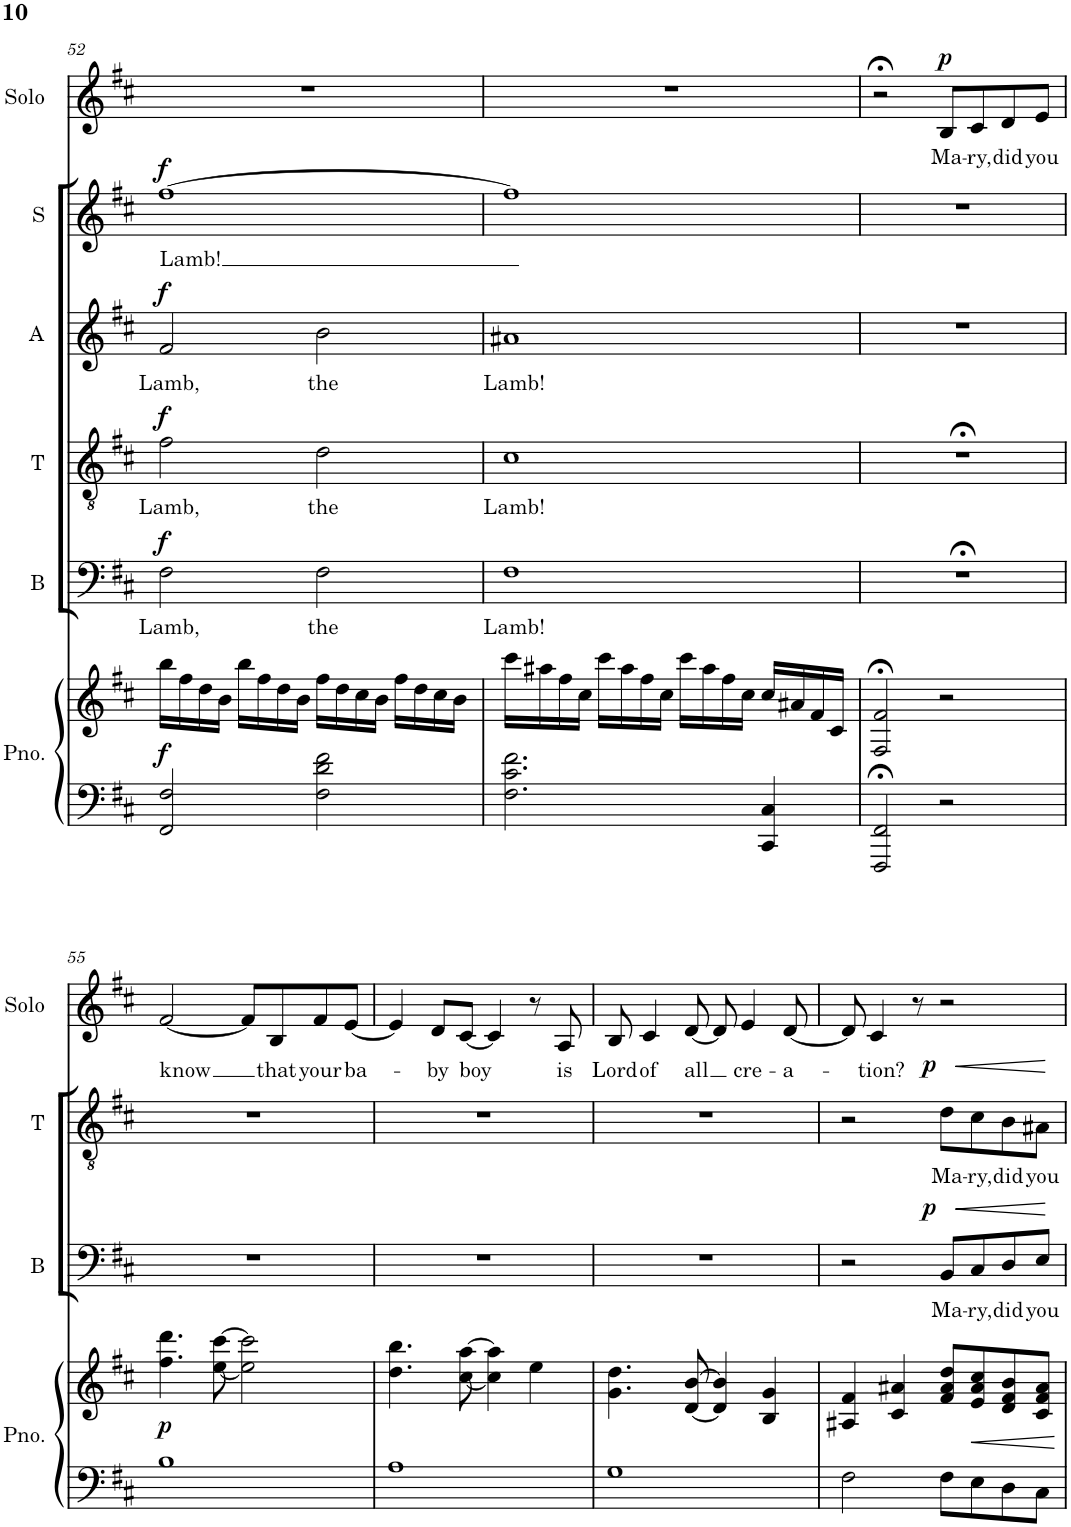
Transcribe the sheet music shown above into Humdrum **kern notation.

**kern	**kern	**dynam	**kern	**text	**dynam	**kern	**text	**dynam	**kern	**text	**dynam	**kern	**text	**dynam	**kern	**text	**dynam
*part6	*part6	*part6	*part5	*part5	*part5	*part4	*part4	*part4	*part3	*part3	*part3	*part2	*part2	*part2	*part1	*part1	*part1
*staff7	*staff6	*staff6/7	*staff5	*staff5	*staff5	*staff4	*staff4	*staff4	*staff3	*staff3	*staff3	*staff2	*staff2	*staff2	*staff1	*staff1	*staff1
*I"Piano	*	*	*I"Bas	*	*	*I"Tenor	*	*	*I"Alt	*	*	*I"Sopraan	*	*	*I"Solo	*	*
*I'Pno.	*	*	*I'B	*	*	*I'T	*	*	*I'A	*	*	*I'S	*	*	*I'Solo	*	*
!!LO:PB:g=z
*clefF4	*clefG2	*	*clefF4	*	*	*clefGv2	*	*	*clefG2	*	*	*clefG2	*	*	*clefG2	*	*
*k[f#c#]	*k[f#c#]	*	*k[f#c#]	*	*	*k[f#c#]	*	*	*k[f#c#]	*	*	*k[f#c#]	*	*	*k[f#c#]	*	*
*M4/4	*M4/4	*	*M4/4	*	*	*M4/4	*	*	*M4/4	*	*	*M4/4	*	*	*M4/4	*	*
=52	=52	=52	=52	=52	=52	=52	=52	=52	=52	=52	=52	=52	=52	=52	=52	=52	=52
!	!	!LO:DY:b	!	!LO:LY:b	!LO:DY:a	!	!LO:LY:b	!LO:DY:a	!	!LO:LY:b	!LO:DY:a	!	!LO:LY:b	!LO:DY:a	!	!	!
2FF#/ 2F#/	16bb\LL	f	2F#\	Lamb,	f	2f#\	Lamb,	f	2f#/	Lamb,	f	[1ff#	Lamb!	f	1r	.	.
.	16ff#\	.	.	.	.	.	.	.	.	.	.	.	.	.	.	.	.
.	16dd\	.	.	.	.	.	.	.	.	.	.	.	.	.	.	.	.
.	16b\JJ	.	.	.	.	.	.	.	.	.	.	.	.	.	.	.	.
.	16bb\LL	.	.	.	.	.	.	.	.	.	.	.	.	.	.	.	.
.	16ff#\	.	.	.	.	.	.	.	.	.	.	.	.	.	.	.	.
.	16dd\	.	.	.	.	.	.	.	.	.	.	.	.	.	.	.	.
.	16b\JJ	.	.	.	.	.	.	.	.	.	.	.	.	.	.	.	.
!	!	!	!	!LO:LY:b	!	!	!LO:LY:b	!	!	!LO:LY:b	!	!	!	!	!	!	!
2F#\ 2d\ 2f#\	16ff#\LL	.	2F#\	the	.	2d\	the	.	2b\	the	.	.	.	.	.	.	.
.	16dd\	.	.	.	.	.	.	.	.	.	.	.	.	.	.	.	.
.	16cc#\	.	.	.	.	.	.	.	.	.	.	.	.	.	.	.	.
.	16b\JJ	.	.	.	.	.	.	.	.	.	.	.	.	.	.	.	.
.	16ff#\LL	.	.	.	.	.	.	.	.	.	.	.	.	.	.	.	.
.	16dd\	.	.	.	.	.	.	.	.	.	.	.	.	.	.	.	.
.	16cc#\	.	.	.	.	.	.	.	.	.	.	.	.	.	.	.	.
.	16b\JJ	.	.	.	.	.	.	.	.	.	.	.	.	.	.	.	.
=53	=53	=53	=53	=53	=53	=53	=53	=53	=53	=53	=53	=53	=53	=53	=53	=53	=53
!	!	!	!	!LO:LY:b	!	!	!LO:LY:b	!	!	!LO:LY:b	!	!	!	!	!	!	!
2.F#\ 2.c#\ 2.f#\	16ccc#\LL	.	1F#	Lamb!	.	1c#	Lamb!	.	1a#X	Lamb!	.	1ff#]	.	.	1r	.	.
.	16aa#X\	.	.	.	.	.	.	.	.	.	.	.	.	.	.	.	.
.	16ff#\	.	.	.	.	.	.	.	.	.	.	.	.	.	.	.	.
.	16cc#\JJ	.	.	.	.	.	.	.	.	.	.	.	.	.	.	.	.
.	16ccc#\LL	.	.	.	.	.	.	.	.	.	.	.	.	.	.	.	.
.	16aa#\	.	.	.	.	.	.	.	.	.	.	.	.	.	.	.	.
.	16ff#\	.	.	.	.	.	.	.	.	.	.	.	.	.	.	.	.
.	16cc#\JJ	.	.	.	.	.	.	.	.	.	.	.	.	.	.	.	.
.	16ccc#\LL	.	.	.	.	.	.	.	.	.	.	.	.	.	.	.	.
.	16aa#\	.	.	.	.	.	.	.	.	.	.	.	.	.	.	.	.
.	16ff#\	.	.	.	.	.	.	.	.	.	.	.	.	.	.	.	.
.	16cc#\JJ	.	.	.	.	.	.	.	.	.	.	.	.	.	.	.	.
4CC#/ 4C#/	16cc#/LL	.	.	.	.	.	.	.	.	.	.	.	.	.	.	.	.
.	16a#X/	.	.	.	.	.	.	.	.	.	.	.	.	.	.	.	.
.	16f#/	.	.	.	.	.	.	.	.	.	.	.	.	.	.	.	.
.	16c#/JJ	.	.	.	.	.	.	.	.	.	.	.	.	.	.	.	.
=54	=54	=54	=54	=54	=54	=54	=54	=54	=54	=54	=54	=54	=54	=54	=54	=54	=54
2FFF#/;< 2FF#/;<	2F#/;< 2f#/;<	.	1r;<	.	.	1r;<	.	.	1r	.	.	1r	.	.	2r;<	.	.
!	!	!	!	!	!	!	!	!	!	!	!	!	!	!	!	!LO:LY:b	!LO:DY:a
2r	2r	.	.	.	.	.	.	.	.	.	.	.	.	.	8B/L	Ma-	p
!	!	!	!	!	!	!	!	!	!	!	!	!	!	!	!	!LO:LY:b	!
.	.	.	.	.	.	.	.	.	.	.	.	.	.	.	8c#/	-ry,	.
!	!	!	!	!	!	!	!	!	!	!	!	!	!	!	!	!LO:LY:b	!
.	.	.	.	.	.	.	.	.	.	.	.	.	.	.	8d/	did	.
!	!	!	!	!	!	!	!	!	!	!	!	!	!	!	!	!LO:LY:b	!
.	.	.	.	.	.	.	.	.	.	.	.	.	.	.	8e/J	you	.
!!LO:LB:g=z
=55	=55	=55	=55	=55	=55	=55	=55	=55	=55	=55	=55	=55	=55	=55	=55	=55	=55
!	!	!LO:DY:b	!	!	!	!	!	!	!	!	!	!	!	!	!	!LO:LY:b	!
1B	4.ff#\ 4.ddd\	p	1r	.	.	1r	.	.	1r	.	.	1r	.	.	[2f#/	know	.
.	[8ee\ [8ccc#\	.	.	.	.	.	.	.	.	.	.	.	.	.	.	.	.
.	2ee\] 2ccc#\]	.	.	.	.	.	.	.	.	.	.	.	.	.	8f#/L]	.	.
!	!	!	!	!	!	!	!	!	!	!	!	!	!	!	!	!LO:LY:b	!
.	.	.	.	.	.	.	.	.	.	.	.	.	.	.	8B/	that	.
!	!	!	!	!	!	!	!	!	!	!	!	!	!	!	!	!LO:LY:b	!
.	.	.	.	.	.	.	.	.	.	.	.	.	.	.	8f#/	your	.
!	!	!	!	!	!	!	!	!	!	!	!	!	!	!	!	!LO:LY:b	!
.	.	.	.	.	.	.	.	.	.	.	.	.	.	.	[8e/J	ba-	.
=56	=56	=56	=56	=56	=56	=56	=56	=56	=56	=56	=56	=56	=56	=56	=56	=56	=56
1A	4.dd\ 4.bb\	.	1r	.	.	1r	.	.	1r	.	.	1r	.	.	4e/]	.	.
!	!	!	!	!	!	!	!	!	!	!	!	!	!	!	!	!LO:LY:b	!
.	.	.	.	.	.	.	.	.	.	.	.	.	.	.	8d/L	-by	.
!	!	!	!	!	!	!	!	!	!	!	!	!	!	!	!	!LO:LY:b	!
.	[8cc#\ [8aa\	.	.	.	.	.	.	.	.	.	.	.	.	.	[8c#/J	boy	.
.	4cc#\] 4aa\]	.	.	.	.	.	.	.	.	.	.	.	.	.	4c#/]	.	.
.	4ee\	.	.	.	.	.	.	.	.	.	.	.	.	.	8r	.	.
!	!	!	!	!	!	!	!	!	!	!	!	!	!	!	!	!LO:LY:b	!
.	.	.	.	.	.	.	.	.	.	.	.	.	.	.	8A/	is	.
=57	=57	=57	=57	=57	=57	=57	=57	=57	=57	=57	=57	=57	=57	=57	=57	=57	=57
!	!	!	!	!	!	!	!	!	!	!	!	!	!	!	!	!LO:LY:b	!
1G	4.g\ 4.dd\	.	1r	.	.	1r	.	.	1r	.	.	1r	.	.	8B/	Lord	.
!	!	!	!	!	!	!	!	!	!	!	!	!	!	!	!	!LO:LY:b	!
.	.	.	.	.	.	.	.	.	.	.	.	.	.	.	4c#/	of	.
!	!	!	!	!	!	!	!	!	!	!	!	!	!	!	!	!LO:LY:b	!
.	[8d/ [8b/	.	.	.	.	.	.	.	.	.	.	.	.	.	[8d/	all	.
.	4d/] 4b/]	.	.	.	.	.	.	.	.	.	.	.	.	.	8d/]	.	.
!	!	!	!	!	!	!	!	!	!	!	!	!	!	!	!	!LO:LY:b	!
.	.	.	.	.	.	.	.	.	.	.	.	.	.	.	4e/	cre-	.
.	4B/ 4g/	.	.	.	.	.	.	.	.	.	.	.	.	.	.	.	.
!	!	!	!	!	!	!	!	!	!	!	!	!	!	!	!	!LO:LY:b	!
.	.	.	.	.	.	.	.	.	.	.	.	.	.	.	[8d/	-a-	.
=58	=58	=58	=58	=58	=58	=58	=58	=58	=58	=58	=58	=58	=58	=58	=58	=58	=58
2F#\	4A#X/ 4f#/	.	2r	.	.	2r	.	.	1r	.	.	1r	.	.	8d/]	.	.
!	!	!	!	!	!	!	!	!	!	!	!	!	!	!	!	!LO:LY:b	!
.	.	.	.	.	.	.	.	.	.	.	.	.	.	.	4c#/	-tion?	.
.	4c#/ 4a#X/	.	.	.	.	.	.	.	.	.	.	.	.	.	.	.	.
.	.	.	.	.	.	.	.	.	.	.	.	.	.	.	8r	.	.
!	!	!	!	!LO:LY:b	!LO:DY:a	!	!LO:LY:b	!LO:DY:a	!	!	!	!	!	!	!	!	!
8F#\L	8f#/ 8a#/ 8dd/L	.	8BB/L	Ma-	p	8d\L	Ma-	p	.	.	.	.	.	.	2r	.	.
!	!	!	!	!LO:LY:b	!	!	!LO:LY:b	!	!	!	!	!	!	!	!	!	!
8E\	8e/ 8a#/ 8cc#/	.	8C#/	-ry,	.	8c#\	-ry,	.	.	.	.	.	.	.	.	.	.
!	!	!	!	!LO:LY:b	!	!	!LO:LY:b	!	!	!	!	!	!	!	!	!	!
8D\	8d/ 8f#/ 8b/	.	8D/	did	.	8B\	did	.	.	.	.	.	.	.	.	.	.
!	!	!	!	!LO:LY:b	!	!	!LO:LY:b	!	!	!	!	!	!	!	!	!	!
8C#\J	8c#/ 8f#/ 8a#/J	.	8E/J	you	.	8A#X\J	you	.	.	.	.	.	.	.	.	.	.
=	=	=	=	=	=	=	=	=	=	=	=	=	=	=	=	=	=
*-	*-	*-	*-	*-	*-	*-	*-	*-	*-	*-	*-	*-	*-	*-	*-	*-	*-
